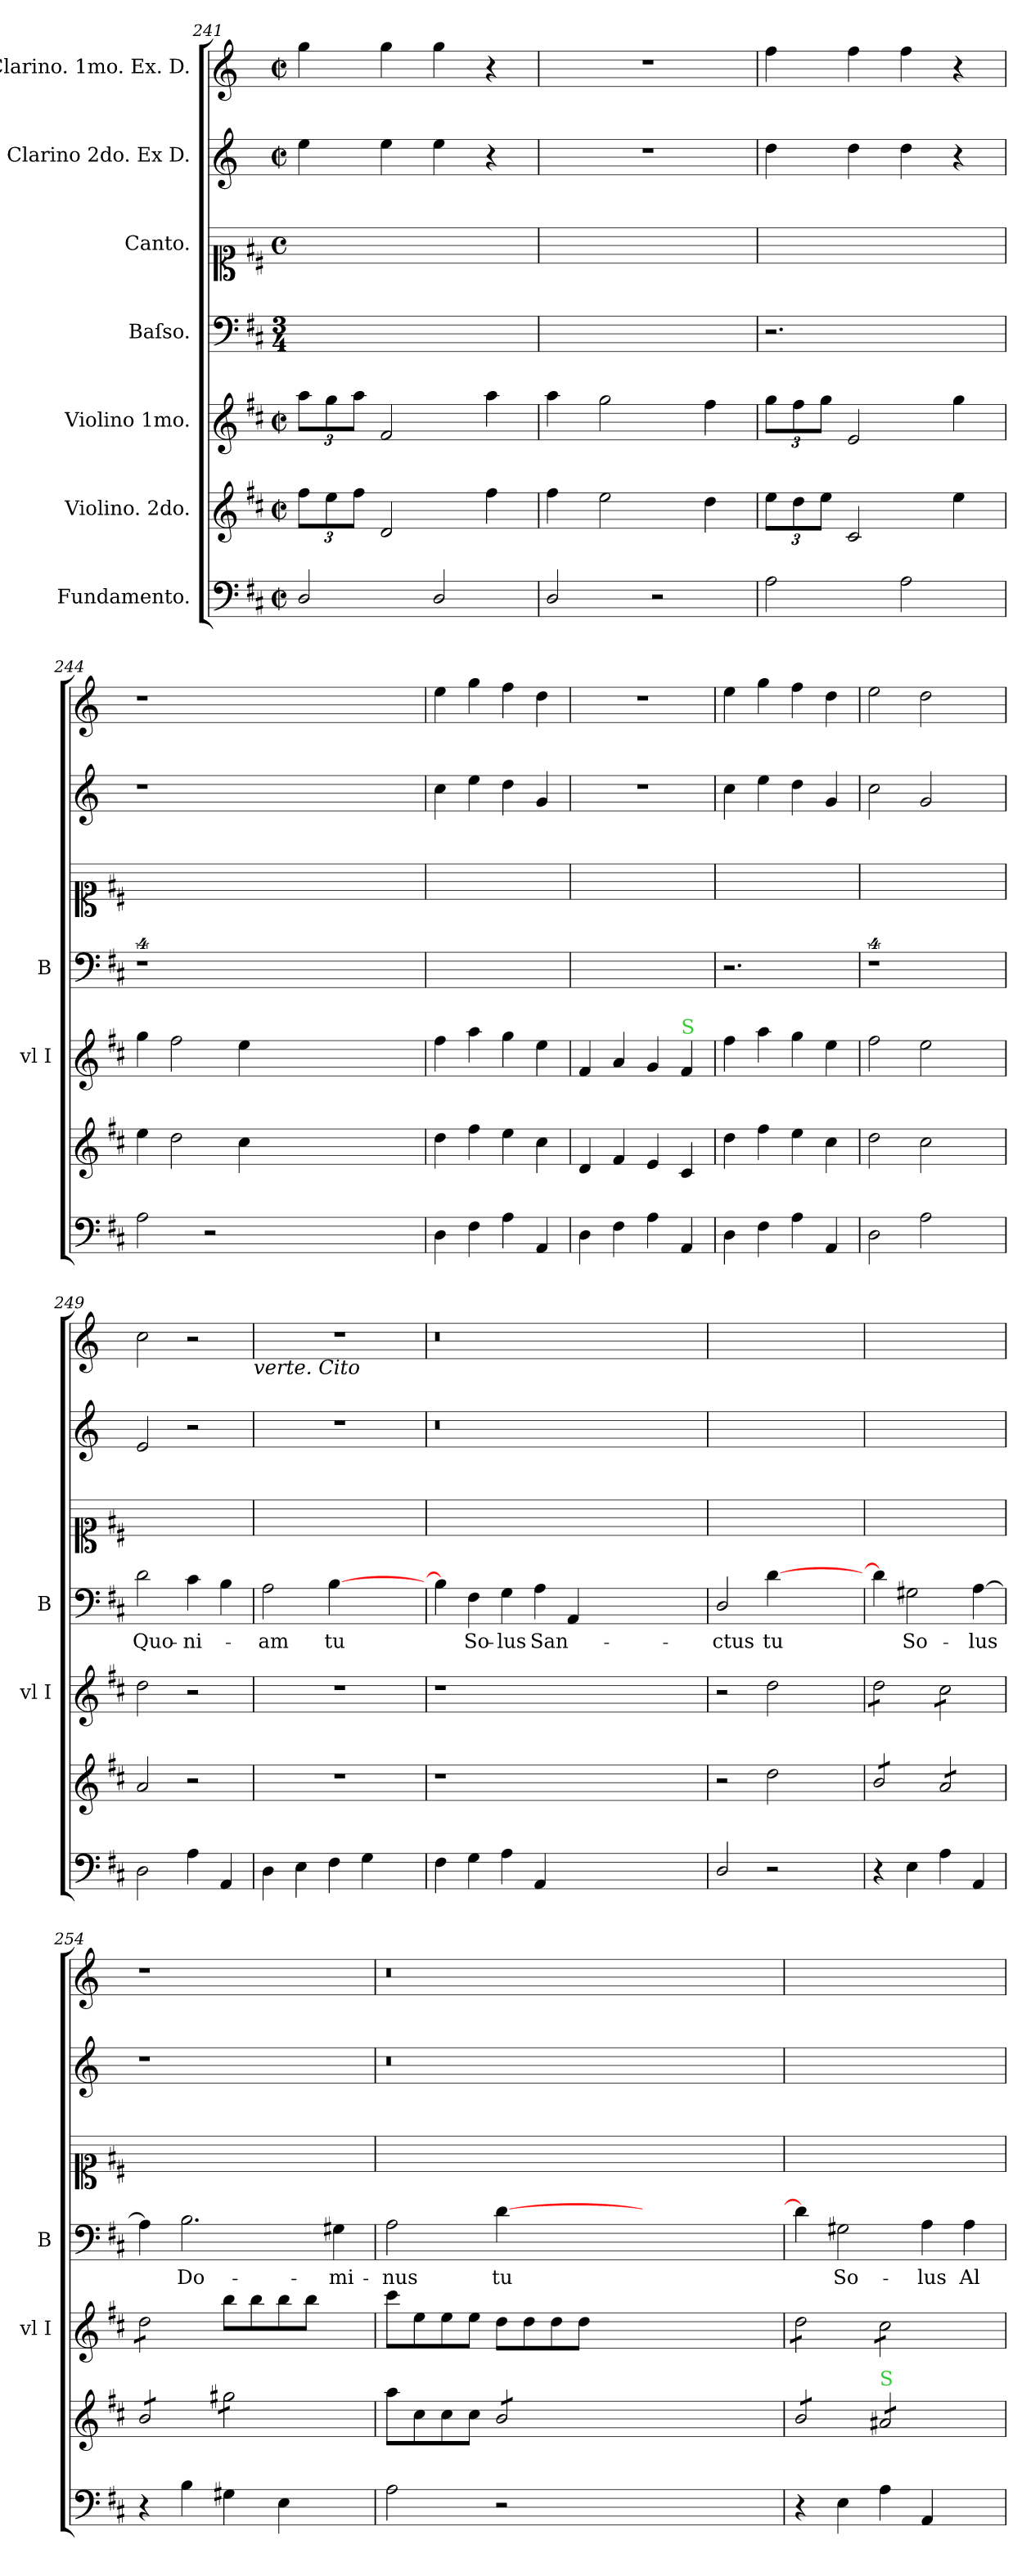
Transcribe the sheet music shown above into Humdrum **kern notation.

**kern	**kern	**kern	**kern	**text	**kern	**kern	**kern
*part7	*part6	*part5	*part4	*part4	*part3	*part2	*part1
*staff7	*staff6	*staff5	*staff4	*staff4	*staff3	*staff2	*staff1
*I"Fundamento.	*I"Violino. 2do.	*I"Violino 1mo.	*I"Baſso.	*	*I"Canto.	*I"Clarino 2do. Ex D.	*I"Clarino. 1mo. Ex. D.
*	*	*I'vl I	*I'B	*	*	*	*
*clefF4	*clefG2	*clefG2	*clefF4	*	*clefC1	*clefG2	*clefG2
*	*	*	*	*	*	*ITrd-1c-2	*ITrd-1c-2
*k[f#c#]	*k[f#c#]	*k[f#c#]	*k[f#c#]	*	*k[f#c#]	*k[f#c#]	*k[f#c#]
*M2/2	*M2/2	*M2/2	*M3/4	*	*M4/4	*M2/2	*M2/2
*met(c|)	*met(c|)	*met(c|)	*	*	*met(c)	*met(c|)	*met(c|)
=241	=241	=241	=241	=241	=241	=241	=241
2D/	12ff#\L	12aa\L	1ryy	.	1ryy	4ff#\	4aa\
.	12ee\	12gg\	.	.	.	.	.
.	12ff#\J	12aa\J	.	.	.	.	.
.	2d/	2f#/	.	.	.	4ff#\	4aa\
2D/	.	.	.	.	.	4ff#\	4aa\
.	4ff#\	4aa\	.	.	.	4r	4r
=242	=242	=242	=242	=242	=242	=242	=242
2D/	4ff#\	4aa\	1ryy	.	1ryy	1r	1r
.	2ee\	2gg\	.	.	.	.	.
2r	.	.	.	.	.	.	.
.	4dd\	4ff#\	.	.	.	.	.
=243	=243	=243	=243	=243	=243	=243	=243
2A\	12ee\L	12gg\L	2.r	.	1ryy	4ee\	4gg\
.	12dd\	12ff#\	.	.	.	.	.
.	12ee\J	12gg\J	.	.	.	.	.
.	2c#/	2e/	.	.	.	4ee\	4gg\
2A\	.	.	.	.	.	4ee\	4gg\
.	4ee\	4gg\	4ryy	.	.	4r	4r
=244	=244	=244	=244	=244	=244	=244	=244
2A\	4ee\	4gg\	4%13r	.	1ryy	1r	1r
.	2dd\	2ff#\	.	.	.	.	.
2r	.	.	.	.	.	.	.
.	4cc#\	4ee\	.	.	.	.	.
0ryy	0ryy	0ryy	.	.	0ryy	0ryy	0ryy
4ryy	4ryy	4ryy	.	.	4ryy	4ryy	4ryy
=245	=245	=245	=245	=245	=245	=245	=245
4D\	4dd\	4ff#\	1ryy	.	1ryy	4dd\	4ff#\
4F#\	4ff#\	4aa\	.	.	.	4ff#\	4aa\
4A\	4ee\	4gg\	.	.	.	4ee\	4gg\
4AA/	4cc#\	4ee\	.	.	.	4a/	4ee\
=246	=246	=246	=246	=246	=246	=246	=246
4D\	4d/	4f#/	1ryy	.	1ryy	1r	1r
4F#\	4f#/	4a/	.	.	.	.	.
4A\	4e/	4g/	.	.	.	.	.
!	!	!LO:TX:a:color=limegreen:t=S	!	!	!	!	!
4AA/	4c#/	4f#/	.	.	.	.	.
=247	=247	=247	=247	=247	=247	=247	=247
4D\	4dd\	4ff#\	2.r	.	1ryy	4dd\	4ff#\
4F#\	4ff#\	4aa\	.	.	.	4ff#\	4aa\
4A\	4ee\	4gg\	.	.	.	4ee\	4gg\
4AA/	4cc#\	4ee\	4ryy	.	.	4a/	4ee\
=248	=248	=248	=248	=248	=248	=248	=248
2D\	2dd\	2ff#\	4%5r	.	1ryy	2dd\	2ff#\
2A\	2cc#\	2ee\	.	.	.	2a/	2ee\
4ryy	4ryy	4ryy	.	.	4ryy	4ryy	4ryy
=249	=249	=249	=249	=249	=249	=249	=249
2D\	2a/	2dd\	2d\	Quo-	1ryy	2f#/	2dd\
4A\	2r	2r	4c#\	-ni-	.	2r	2r
4AA/	.	.	4B\	.	.	.	.
!	!	!	!	!	!	!	!LO:TX:b:i:t=verte. Cito
=250	=250	=250	=250	=250	=250	=250	=250
4D\	1r	1r	2A\	-am	1ryy	1r	1r
4E\	.	.	.	.	.	.	.
4F#\	.	.	[4B\	tu	.	.	.
4G\	.	.	4ryy	.	.	.	.
=251	=251	=251	=251	=251	=251	=251	=251
4F#\	1r	1r	4B\]	.	1ryy	0.r	0.r
4G\	.	.	4F#\	So-	.	.	.
4A\	.	.	4G\	-lus	.	.	.
4AA/	.	.	4A\	San-	.	.	.
0ryy	0ryy	0ryy	4AA/	.	0ryy	.	.
.	.	.	1..ryy	.	.	.	.
=252	=252	=252	=252	=252	=252	=252	=252
2D/	2r	2r	2D/	-ctus	1ryy	1ryy	1ryy
2r	2dd\	2dd\	[4d\	tu	.	.	.
.	.	.	4ryy	.	.	.	.
=253	=253	=253	=253	=253	=253	=253	=253
*	*tremolo	*	*	*	*	*	*
*	*	*tremolo	*	*	*	*	*
4r	8b/L	8dd\L	4d\]	.	1ryy	1ryy	1ryy
.	8b/	8dd\	.	.	.	.	.
4E\	8b/	8dd\	2G#X\	So-	.	.	.
.	8b/J	8dd\J	.	.	.	.	.
4A\	8a/L	8cc#\L	.	.	.	.	.
.	8a/	8cc#\	.	.	.	.	.
4AA/	8a/	8cc#\	[4A\	-lus	.	.	.
.	8a/J	8cc#\J	.	.	.	.	.
=254	=254	=254	=254	=254	=254	=254	=254
4r	8b/L	8dd\L	4A\]	.	1ryy	1r	1r
.	8b/	8dd\	.	.	.	.	.
4B\	8b/	8dd\	2.B\	Do-	.	.	.
.	8b/J	8dd\J	.	.	.	.	.
*	*	*Xtremolo	*	*	*	*	*
4G#X\	8gg#X\L	8bb\L	.	.	.	.	.
.	8gg#X\	8bb\	.	.	.	.	.
4E\	8gg#X\	8bb\	.	.	.	.	.
.	8gg#X\J	8bb\J	.	.	.	.	.
*	*Xtremolo	*	*	*	*	*	*
4ryy	4ryy	4ryy	4G#X\	-mi-	4ryy	4ryy	4ryy
=255	=255	=255	=255	=255	=255	=255	=255
2A\	8aa\L	8ccc#\L	2A\	-nus	1ryy	0.r	0.r
.	8cc#\	8ee\	.	.	.	.	.
.	8cc#\	8ee\	.	.	.	.	.
.	8cc#\J	8ee\J	.	.	.	.	.
*	*tremolo	*	*	*	*	*	*
2r	8b/L	8dd\L	[4d\	tu	.	.	.
.	8b/	8dd\	.	.	.	.	.
.	8b/	8dd\	0ryy	.	.	.	.
.	8b/J	8dd\J	.	.	.	.	.
0ryy	0ryy	0ryy	.	.	0ryy	.	.
.	.	.	4ryy	.	.	.	.
=256	=256	=256	=256	=256	=256	=256	=256
*	*	*tremolo	*	*	*	*	*
4r	8b/L	8dd\L	4d\]	.	1ryy	1ryy	1ryy
.	8b/	8dd\	.	.	.	.	.
4E\	8b/	8dd\	2G#X\	So-	.	.	.
.	8b/J	8dd\J	.	.	.	.	.
!	!LO:TX:a:color=limegreen:t=S	!	!	!	!	!	!
4A\	8a#X/L	8cc#\L	.	.	.	.	.
.	8a#X/	8cc#\	.	.	.	.	.
4AA/	8a#X/	8cc#\	4A\	-lus	.	.	.
.	8a#X/J	8cc#\J	.	.	.	.	.
*	*	*Xtremolo	*	*	*	*	*
*	*Xtremolo	*	*	*	*	*	*
4ryy	4ryy	4ryy	4A\	Al-	4ryy	4ryy	4ryy
=	=	=	=	=	=	=	=
*-	*-	*-	*-	*-	*-	*-	*-
